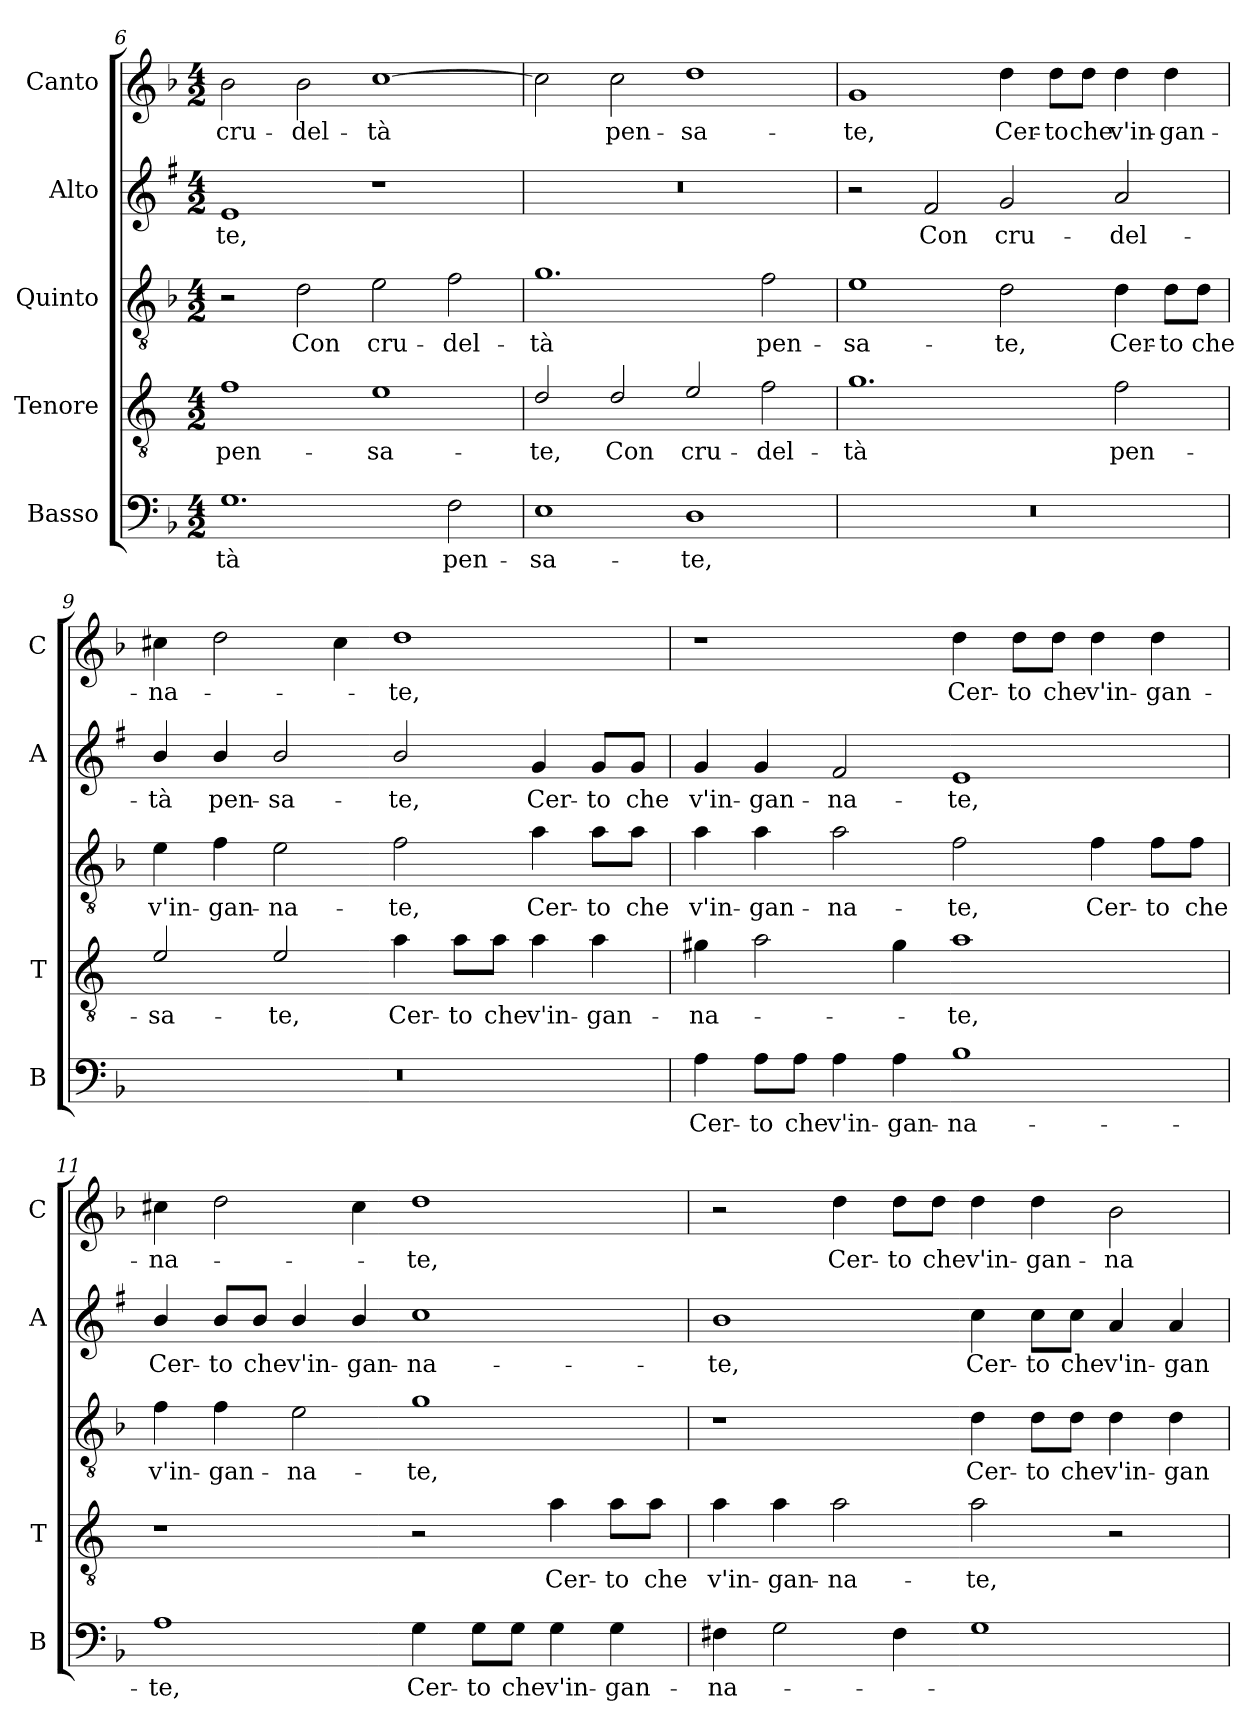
**kern	**text	**kern	**text	**kern	**text	**kern	**text	**kern	**text
*part5	*part5	*part4	*part4	*part3	*part3	*part2	*part2	*part1	*part1
*staff5	*staff5	*staff4	*staff4	*staff3	*staff3	*staff2	*staff2	*staff1	*staff1
*I"Basso	*	*I"Tenore	*	*I"Quinto	*	*I"Alto	*	*I"Canto	*
*I'B	*	*I'T	*	*	*	*I'A	*	*I'C	*
*clefF4	*	*clefGv2	*	*clefGv2	*	*clefG2	*	*clefG2	*
*	*	*ITrd4c7	*	*	*	*ITrd1c2	*	*	*
*k[b-]	*	*k[b-]	*	*k[b-]	*	*k[b-]	*	*k[b-]	*
*F:	*	*F:	*	*F:	*	*F:	*	*F:	*
*M4/2	*	*M4/2	*	*M4/2	*	*M4/2	*	*M4/2	*
=6	=6	=6	=6	=6	=6	=6	=6	=6	=6
!	!LO:LY:b	!	!LO:LY:b	!	!	!	!LO:LY:b	!	!LO:LY:b
1.G	-tà	1B-	pen-	2r	.	1d	-te,	2b-\	cru-
!	!	!	!	!	!LO:LY:b	!	!	!	!LO:LY:b
.	.	.	.	2d\	Con	.	.	2b-\	-del-
!	!	!	!LO:LY:b	!	!LO:LY:b	!	!	!	!LO:LY:b
.	.	1A	-sa-	2e\	cru-	1r	.	[1cc	-tà
!	!LO:LY:b	!	!	!	!LO:LY:b	!	!	!	!
2F\	pen-	.	.	2f\	-del-	.	.	.	.
=7	=7	=7	=7	=7	=7	=7	=7	=7	=7
!	!LO:LY:b	!	!LO:LY:b	!	!LO:LY:b	!	!	!	!
1E	-sa-	2G/	-te,	1.g	-tà	0r	.	2cc\]	.
!	!	!	!LO:LY:b	!	!	!	!	!	!LO:LY:b
.	.	2G/	Con	.	.	.	.	2cc\	pen-
!	!LO:LY:b	!	!LO:LY:b	!	!	!	!	!	!LO:LY:b
1D	-te,	2A/	cru-	.	.	.	.	1dd	-sa-
!	!	!	!LO:LY:b	!	!LO:LY:b	!	!	!	!
.	.	2B-\	-del-	2f\	pen-	.	.	.	.
!!LO:LB:g=z
=8	=8	=8	=8	=8	=8	=8	=8	=8	=8
!	!	!	!LO:LY:b	!	!LO:LY:b	!	!	!	!LO:LY:b
0r	.	1.c	-tà	1e	-sa-	2r	.	1g	-te,
!	!	!	!	!	!	!	!LO:LY:b	!	!
.	.	.	.	.	.	2e/	Con	.	.
!	!	!	!	!	!LO:LY:b	!	!LO:LY:b	!	!LO:LY:b
.	.	.	.	2d\	-te,	2f/	cru-	4dd\	Cer-
!	!	!	!	!	!	!	!	!	!LO:LY:b
.	.	.	.	.	.	.	.	8dd\L	-to
!	!	!	!	!	!	!	!	!	!LO:LY:b
.	.	.	.	.	.	.	.	8dd\J	che
!	!	!	!LO:LY:b	!	!LO:LY:b	!	!LO:LY:b	!	!LO:LY:b
.	.	2B-\	pen-	4d\	Cer-	2g/	-del-	4dd\	v'in-
!	!	!	!	!	!LO:LY:b	!	!	!	!LO:LY:b
.	.	.	.	8d\L	-to	.	.	4dd\	-gan-
!	!	!	!	!	!LO:LY:b	!	!	!	!
.	.	.	.	8d\J	che	.	.	.	.
=9	=9	=9	=9	=9	=9	=9	=9	=9	=9
!	!	!	!LO:LY:b	!	!LO:LY:b	!	!LO:LY:b	!	!LO:LY:b
0r	.	2A/	-sa-	4e\	v'in-	4a/	-tà	4cc#X\	-na-
!	!	!	!	!	!LO:LY:b	!	!LO:LY:b	!	!
.	.	.	.	4f\	-gan-	4a/	pen-	2dd\	.
!	!	!	!LO:LY:b	!	!LO:LY:b	!	!LO:LY:b	!	!
.	.	2A/	-te,	2e\	-na-	2a/	-sa-	.	.
.	.	.	.	.	.	.	.	4cc#\	.
!	!	!	!LO:LY:b	!	!LO:LY:b	!	!LO:LY:b	!	!LO:LY:b
.	.	4d\	Cer-	2f\	-te,	2a/	-te,	1dd	-te,
!	!	!	!LO:LY:b	!	!	!	!	!	!
.	.	8d\L	-to	.	.	.	.	.	.
!	!	!	!LO:LY:b	!	!	!	!	!	!
.	.	8d\J	che	.	.	.	.	.	.
!	!	!	!LO:LY:b	!	!LO:LY:b	!	!LO:LY:b	!	!
.	.	4d\	v'in-	4a\	Cer-	4f/	Cer-	.	.
!	!	!	!LO:LY:b	!	!LO:LY:b	!	!LO:LY:b	!	!
.	.	4d\	-gan-	8a\L	-to	8f/L	-to	.	.
!	!	!	!	!	!LO:LY:b	!	!LO:LY:b	!	!
.	.	.	.	8a\J	che	8f/J	che	.	.
=10	=10	=10	=10	=10	=10	=10	=10	=10	=10
!	!LO:LY:b	!	!LO:LY:b	!	!LO:LY:b	!	!LO:LY:b	!	!
4A\	Cer-	4c#X\	-na-	4a\	v'in-	4f/	v'in-	1r	.
!	!LO:LY:b	!	!	!	!LO:LY:b	!	!LO:LY:b	!	!
8A\L	-to	2d\	.	4a\	-gan-	4f/	-gan-	.	.
!	!LO:LY:b	!	!	!	!	!	!	!	!
8A\J	che	.	.	.	.	.	.	.	.
!	!LO:LY:b	!	!	!	!LO:LY:b	!	!LO:LY:b	!	!
4A\	v'in-	.	.	2a\	-na-	2e/	-na-	.	.
!	!LO:LY:b	!	!	!	!	!	!	!	!
4A\	-gan-	4c#\	.	.	.	.	.	.	.
!	!LO:LY:b	!	!LO:LY:b	!	!LO:LY:b	!	!LO:LY:b	!	!LO:LY:b
1B-	-na-	1d	-te,	2f\	-te,	1d	-te,	4dd\	Cer-
!	!	!	!	!	!	!	!	!	!LO:LY:b
.	.	.	.	.	.	.	.	8dd\L	-to
!	!	!	!	!	!	!	!	!	!LO:LY:b
.	.	.	.	.	.	.	.	8dd\J	che
!	!	!	!	!	!LO:LY:b	!	!	!	!LO:LY:b
.	.	.	.	4f\	Cer-	.	.	4dd\	v'in-
!	!	!	!	!	!LO:LY:b	!	!	!	!LO:LY:b
.	.	.	.	8f\L	-to	.	.	4dd\	-gan-
!	!	!	!	!	!LO:LY:b	!	!	!	!
.	.	.	.	8f\J	che	.	.	.	.
!!LO:PB:g=z
=11	=11	=11	=11	=11	=11	=11	=11	=11	=11
!	!LO:LY:b	!	!	!	!LO:LY:b	!	!LO:LY:b	!	!LO:LY:b
1A	-te,	1r	.	4f\	v'in-	4a/	Cer-	4cc#X\	-na-
!	!	!	!	!	!LO:LY:b	!	!LO:LY:b	!	!
.	.	.	.	4f\	-gan-	8a/L	-to	2dd\	.
!	!	!	!	!	!	!	!LO:LY:b	!	!
.	.	.	.	.	.	8a/J	che	.	.
!	!	!	!	!	!LO:LY:b	!	!LO:LY:b	!	!
.	.	.	.	2e\	-na-	4a/	v'in-	.	.
!	!	!	!	!	!	!	!LO:LY:b	!	!
.	.	.	.	.	.	4a/	-gan-	4cc#\	.
!	!LO:LY:b	!	!	!	!LO:LY:b	!	!LO:LY:b	!	!LO:LY:b
4G\	Cer-	2r	.	1g	-te,	1b-	-na-	1dd	-te,
!	!LO:LY:b	!	!	!	!	!	!	!	!
8G\L	-to	.	.	.	.	.	.	.	.
!	!LO:LY:b	!	!	!	!	!	!	!	!
8G\J	che	.	.	.	.	.	.	.	.
!	!LO:LY:b	!	!LO:LY:b	!	!	!	!	!	!
4G\	v'in-	4d\	Cer-	.	.	.	.	.	.
!	!LO:LY:b	!	!LO:LY:b	!	!	!	!	!	!
4G\	-gan-	8d\L	-to	.	.	.	.	.	.
!	!	!	!LO:LY:b	!	!	!	!	!	!
.	.	8d\J	che	.	.	.	.	.	.
=12	=12	=12	=12	=12	=12	=12	=12	=12	=12
!	!LO:LY:b	!	!LO:LY:b	!	!	!	!LO:LY:b	!	!
4F#X\	-na-	4d\	v'in-	1r	.	1a	-te,	2r	.
!	!	!	!LO:LY:b	!	!	!	!	!	!
2G\	.	4d\	-gan-	.	.	.	.	.	.
!	!	!	!LO:LY:b	!	!	!	!	!	!LO:LY:b
.	.	2d\	-na-	.	.	.	.	4dd\	Cer-
!	!	!	!	!	!	!	!	!	!LO:LY:b
4F#\	.	.	.	.	.	.	.	8dd\L	-to
!	!	!	!	!	!	!	!	!	!LO:LY:b
.	.	.	.	.	.	.	.	8dd\J	che
!	!	!	!LO:LY:b	!	!LO:LY:b	!	!LO:LY:b	!	!LO:LY:b
1G	.	2d\	-te,	4d\	Cer-	4b-\	Cer-	4dd\	v'in-
!	!	!	!	!	!LO:LY:b	!	!LO:LY:b	!	!LO:LY:b
.	.	.	.	8d\L	-to	8b-\L	-to	4dd\	-gan-
!	!	!	!	!	!LO:LY:b	!	!LO:LY:b	!	!
.	.	.	.	8d\J	che	8b-\J	che	.	.
!	!	!	!	!	!LO:LY:b	!	!LO:LY:b	!	!LO:LY:b
.	.	2r	.	4d\	v'in-	4g/	v'in-	2b-\	-na-
!	!	!	!	!	!LO:LY:b	!	!LO:LY:b	!	!
.	.	.	.	4d\	-gan-	4g/	-gan-	.	.
=	=	=	=	=	=	=	=	=	=
*-	*-	*-	*-	*-	*-	*-	*-	*-	*-
